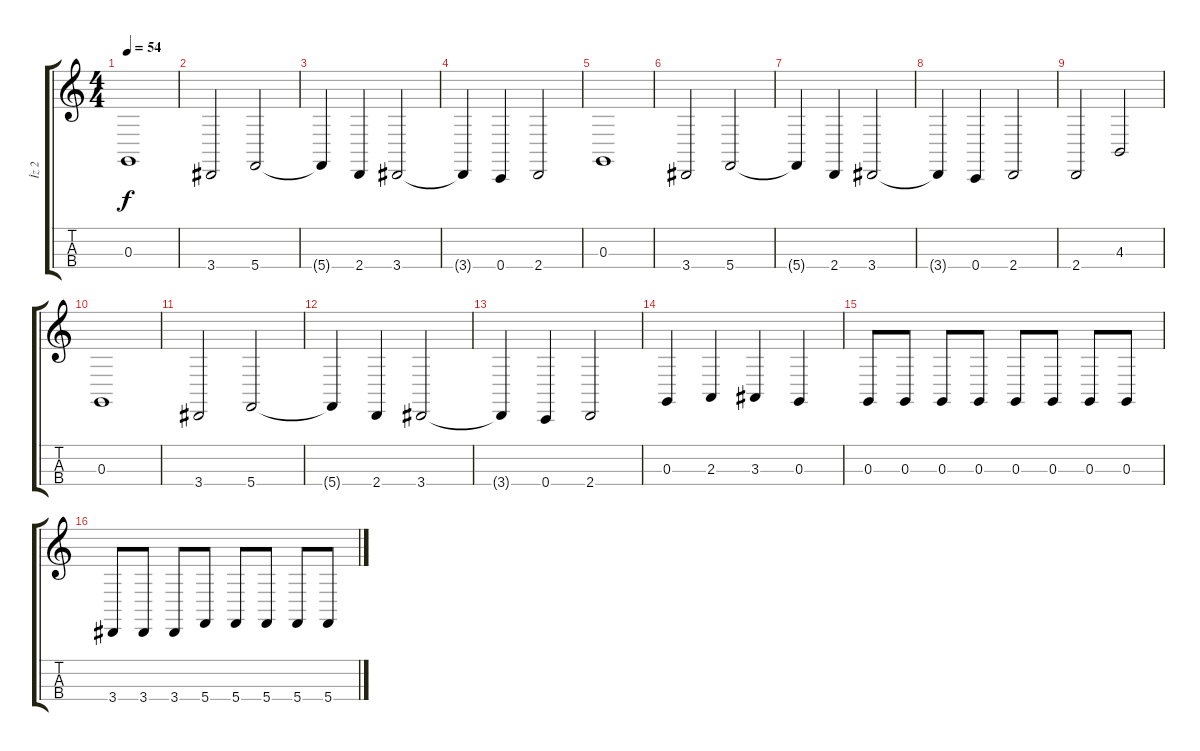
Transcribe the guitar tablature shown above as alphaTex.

\track ("İz 2" "İz 2") {instrument cello}
\staff {score tabs}
\tuning (A3 D3 G2 C2) {hide}
\ts (4 4)
\tempo 54
\clef g2
\ks c
0.3.1{dy f instrument cello} |
3.4.2 5.4.2 |
5.4{t}.4 2.4.4 3.4.2 |
3.4{t}.4 0.4.4 2.4.2 |
0.3.1 |
3.4.2 5.4.2 |
5.4{t}.4 2.4.4 3.4.2 |
3.4{t}.4 0.4.4 2.4.2 |
2.4.2 4.3.2 |
0.3.1 |
3.4.2 5.4.2 |
5.4{t}.4 2.4.4 3.4.2 |
3.4{t}.4 0.4.4 2.4.2 |
0.3.4 2.3.4 3.3.4 0.3.4 |
0.3.8 0.3.8 0.3.8 0.3.8 0.3.8 0.3.8 0.3.8 0.3.8 |
3.4.8 3.4.8 3.4.8 5.4.8 5.4.8 5.4.8 5.4.8 5.4.8
